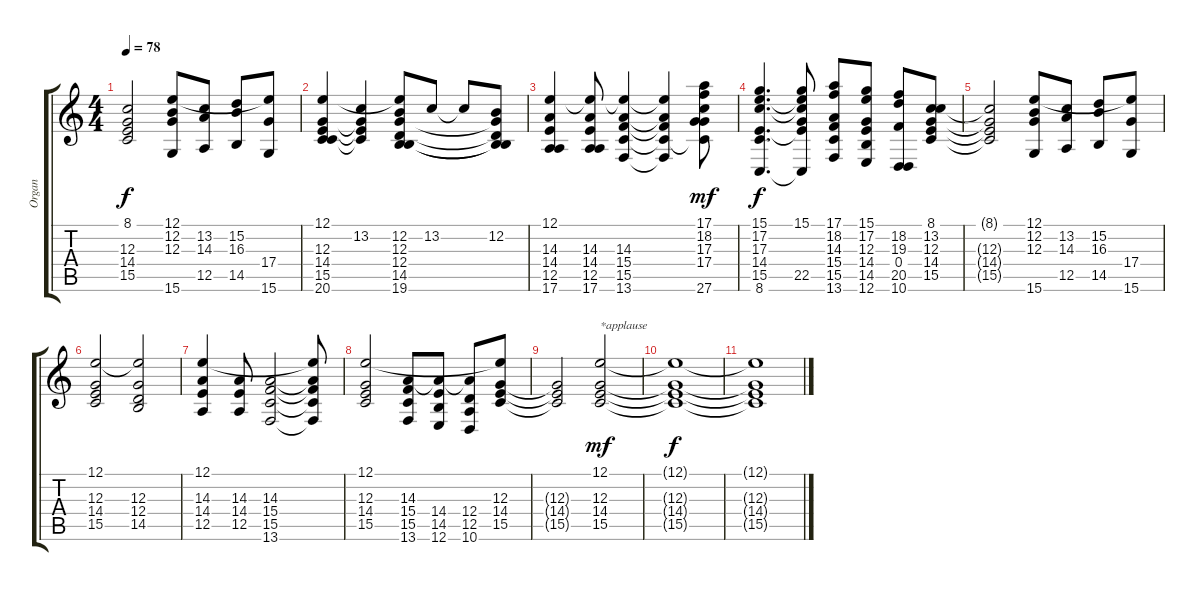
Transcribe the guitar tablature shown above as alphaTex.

\track ("Organ" "Organ") {instrument rockorgan}
\staff {score tabs}
\tuning (E4 B3 G3 D3 A2 E2) {hide}
\ts (4 4)
\tempo 78
\clef g2
\ks c
(8.1{t} 12.3{t} 14.4{t} 15.5{t}).2{dy f} (12.1 12.2 12.3 15.6).8 (13.2 14.3 12.5).8 (15.2 16.3 14.5).8 (12.1{t} 17.4 15.6).8 |
(12.1 12.3 14.4 15.5 20.6).4 (13.2 12.3{t} 14.4{t} 15.5{t}).4 (12.1{t} 12.2 12.3 12.4 14.5 19.6).8 13.2.8 13.2{t}.8 (12.2 12.3{t} 12.4{t} 14.5{t} 19.6{t}).8 |
(12.1 14.3 14.4 12.5 17.6).4 (12.1{t} 14.3 14.4 12.5 17.6).8 (12.1{t} 14.3 15.4 15.5 13.6).4 (12.1{t} 14.3{t} 15.4{t} 15.5{t} 13.6{t}).4 (17.1 18.2 17.3 17.4 15.5{t} 27.6).8{dy mf} |
(15.1 17.2 17.3 14.4 15.5 8.6).4{d dy f} (15.1 17.2{t} 17.3{t} 14.4{t} 22.5 8.6{t}).8 (17.1 18.2 14.3 15.4 15.5 13.6).8 (15.1 17.2 12.3 14.4 14.5 12.6).8 (18.2 19.3 0.4 20.5 10.6).8 (8.1 13.2 12.3 14.4 15.5).8 |
(8.1{t} 12.3{t} 14.4{t} 15.5{t}).2 (12.1 12.2 12.3 15.6).8 (13.2 14.3 12.5).8 (15.2 16.3 14.5).8 (12.1{t} 17.4 15.6).8 |
(12.1 12.3 14.4 15.5).2 (12.1{t} 12.3 12.4 14.5).2 |
(12.1 14.3 14.4 12.5).4 (14.3 14.4 12.5).8 (14.3 15.4 15.5 13.6).2 (12.1{t} 14.3{t} 15.4{t} 15.5{t} 13.6{t}).8 |
(12.1 12.3 14.4 15.5).2 (14.3 15.4 15.5 13.6).8 (14.3{t} 14.4 14.5 12.6).8 (14.3{t} 12.4 12.5 10.6).8 (12.1{t} 12.3 14.4 15.5).8 |
(12.3{t} 14.4{t} 15.5{t}).2 (12.1 12.3 14.4 15.5).2{txt "*applause" dy mf instrument applause} |
(12.1{t} 12.3{t} 14.4{t} 15.5{t}).1{dy f volume 7} |
(12.1{t} 12.3{t} 14.4{t} 15.5{t}).1
